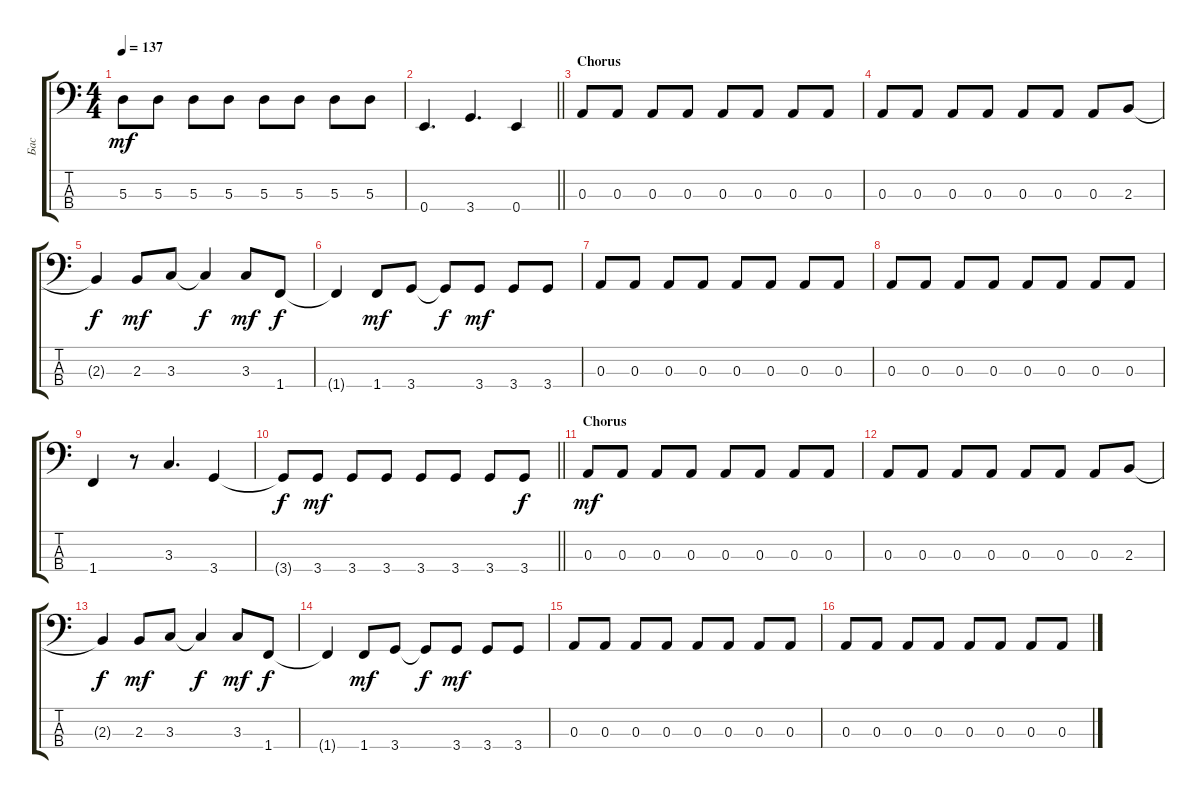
\track ("Бас" "Бас") {instrument electricbassfinger}
\staff {score tabs}
\tuning (G2 D2 A1 E1) {hide}
\ts (4 4)
\tempo 137
\clef f4
\ks aminor
5.3.8{dy mf} 5.3.8 5.3.8 5.3.8 5.3.8 5.3.8 5.3.8 5.3.8 |
\barLineRight lightlight
0.4.4{d} 3.4.4{d} 0.4.4 |
\section ("" "Chorus")
0.3.8 0.3.8 0.3.8 0.3.8 0.3.8 0.3.8 0.3.8 0.3.8 |
0.3.8 0.3.8 0.3.8 0.3.8 0.3.8 0.3.8 0.3.8 2.3.8 |
2.3{t}.4{dy f} 2.3.8{dy mf} 3.3.8 3.3{t}.4{dy f} 3.3.8{dy mf} 1.4.8{dy f} |
1.4{t}.4 1.4.8{dy mf} 3.4.8 3.4{t}.8{dy f} 3.4.8{dy mf} 3.4.8 3.4.8 |
0.3.8 0.3.8 0.3.8 0.3.8 0.3.8 0.3.8 0.3.8 0.3.8 |
0.3.8 0.3.8 0.3.8 0.3.8 0.3.8 0.3.8 0.3.8 0.3.8 |
1.4.4 r.8 3.3.4{d} 3.4.4 |
\barLineRight lightlight
3.4{t}.8{dy f} 3.4.8{dy mf} 3.4.8 3.4.8 3.4.8 3.4.8 3.4.8 3.4.8{dy f} |
\section ("" "Chorus")
0.3.8{dy mf} 0.3.8 0.3.8 0.3.8 0.3.8 0.3.8 0.3.8 0.3.8 |
0.3.8 0.3.8 0.3.8 0.3.8 0.3.8 0.3.8 0.3.8 2.3.8 |
2.3{t}.4{dy f} 2.3.8{dy mf} 3.3.8 3.3{t}.4{dy f} 3.3.8{dy mf} 1.4.8{dy f} |
1.4{t}.4 1.4.8{dy mf} 3.4.8 3.4{t}.8{dy f} 3.4.8{dy mf} 3.4.8 3.4.8 |
0.3.8 0.3.8 0.3.8 0.3.8 0.3.8 0.3.8 0.3.8 0.3.8 |
0.3.8 0.3.8 0.3.8 0.3.8 0.3.8 0.3.8 0.3.8 0.3.8
